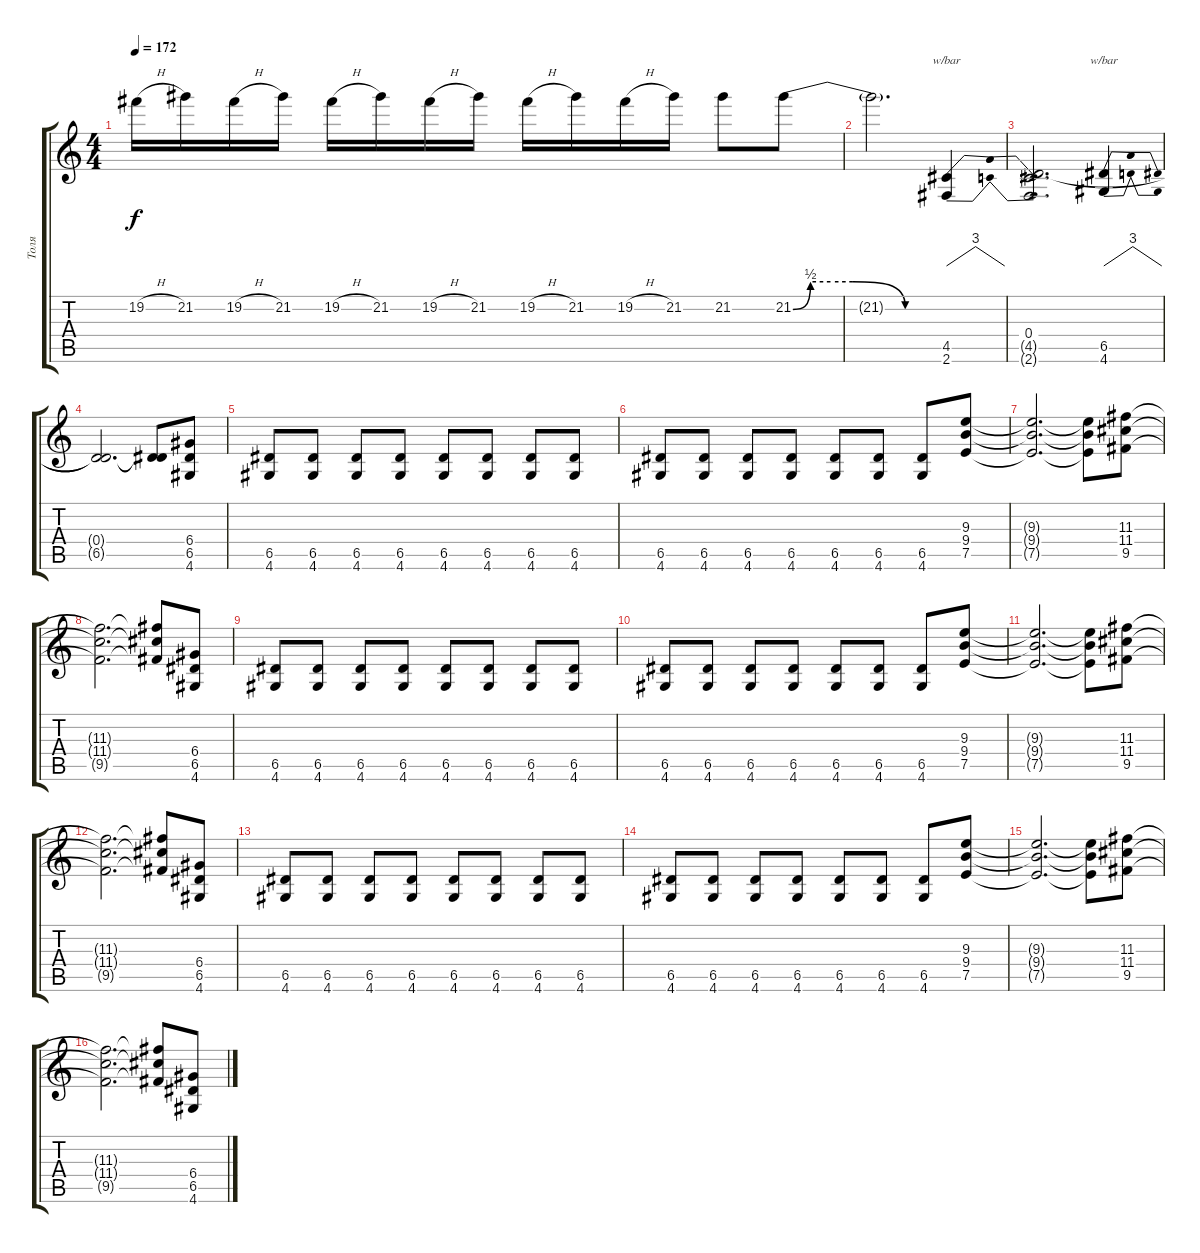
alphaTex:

\track ("Толя" "Толя") {instrument distortionguitar}
\staff {score tabs}
\tuning (E4 B3 G3 D3 A2 E2) {hide}
\ts (4 4)
\tempo 172
\clef g2
\ks c
19.2{h}.16{dy f} 21.2.16 19.2{h}.16 21.2.16 19.2{h}.16 21.2.16 19.2{h}.16 21.2.16 19.2{h}.16 21.2.16 19.2{h}.16 21.2.16 21.2.8 21.2{be (custom 0 0 7 2 15 2 24 2 45 0 60 0)}.8 |
21.2{t}.2{d} (4.5 2.6).4{tbe (dip default 0 0 30 12 60 0)} |
(0.4 4.5{t} 2.6{t}).2{d} (6.5 4.6).4{tbe (dip default 0 0 30 12 60 0)} |
(0.4{t} 6.5{t}).2{d} (0.4{t} 6.5{t}).8 (6.4 6.5 4.6).8 |
(6.5 4.6).8 (6.5 4.6).8 (6.5 4.6).8 (6.5 4.6).8 (6.5 4.6).8 (6.5 4.6).8 (6.5 4.6).8 (6.5 4.6).8 |
(6.5 4.6).8 (6.5 4.6).8 (6.5 4.6).8 (6.5 4.6).8 (6.5 4.6).8 (6.5 4.6).8 (6.5 4.6).8 (9.3 9.4 7.5).8 |
(9.3{t} 9.4{t} 7.5{t}).2{d} (9.3{t} 9.4{t} 7.5{t}).8 (11.3 11.4 9.5).8 |
(11.3{t} 11.4{t} 9.5{t}).2{d} (11.3{t} 11.4{t} 9.5{t}).8 (6.4 6.5 4.6).8 |
(6.5 4.6).8 (6.5 4.6).8 (6.5 4.6).8 (6.5 4.6).8 (6.5 4.6).8 (6.5 4.6).8 (6.5 4.6).8 (6.5 4.6).8 |
(6.5 4.6).8 (6.5 4.6).8 (6.5 4.6).8 (6.5 4.6).8 (6.5 4.6).8 (6.5 4.6).8 (6.5 4.6).8 (9.3 9.4 7.5).8 |
(9.3{t} 9.4{t} 7.5{t}).2{d} (9.3{t} 9.4{t} 7.5{t}).8 (11.3 11.4 9.5).8 |
(11.3{t} 11.4{t} 9.5{t}).2{d} (11.3{t} 11.4{t} 9.5{t}).8 (6.4 6.5 4.6).8 |
(6.5 4.6).8 (6.5 4.6).8 (6.5 4.6).8 (6.5 4.6).8 (6.5 4.6).8 (6.5 4.6).8 (6.5 4.6).8 (6.5 4.6).8 |
(6.5 4.6).8 (6.5 4.6).8 (6.5 4.6).8 (6.5 4.6).8 (6.5 4.6).8 (6.5 4.6).8 (6.5 4.6).8 (9.3 9.4 7.5).8 |
(9.3{t} 9.4{t} 7.5{t}).2{d} (9.3{t} 9.4{t} 7.5{t}).8 (11.3 11.4 9.5).8 |
(11.3{t} 11.4{t} 9.5{t}).2{d} (11.3{t} 11.4{t} 9.5{t}).8 (6.4 6.5 4.6).8
